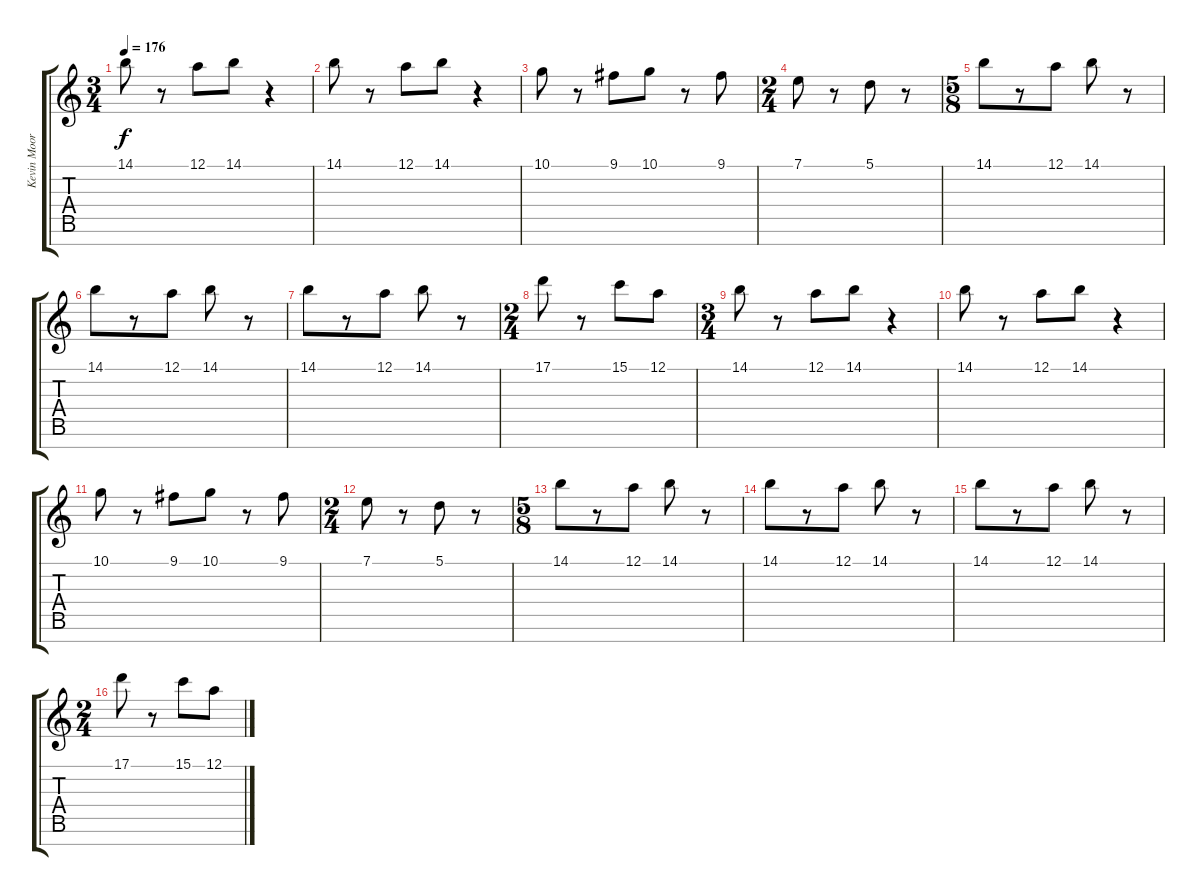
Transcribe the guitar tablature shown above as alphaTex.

\track ("Kevin Moore - 2" "Kevin Moor") {instrument voiceoohs}
\staff {score tabs}
\tuning (A4 E4 C4 G3 D3 A2 E2) {hide}
\ts (3 4)
\tempo 176
\clef g2
\ks c
14.1.8{dy f} r.8 12.1.8 14.1.8 r.4 |
14.1.8 r.8 12.1.8 14.1.8 r.4 |
10.1.8 r.8 9.1.8 10.1.8 r.8 9.1.8 |
\ts (2 4)
7.1.8 r.8 5.1.8 r.8 |
\ts (5 8)
14.1.8 r.8 12.1.8 14.1.8 r.8 |
14.1.8 r.8 12.1.8 14.1.8 r.8 |
14.1.8 r.8 12.1.8 14.1.8 r.8 |
\ts (2 4)
17.1.8 r.8 15.1.8 12.1.8 |
\ts (3 4)
14.1.8 r.8 12.1.8 14.1.8 r.4 |
14.1.8 r.8 12.1.8 14.1.8 r.4 |
10.1.8 r.8 9.1.8 10.1.8 r.8 9.1.8 |
\ts (2 4)
7.1.8 r.8 5.1.8 r.8 |
\ts (5 8)
14.1.8 r.8 12.1.8 14.1.8 r.8 |
14.1.8 r.8 12.1.8 14.1.8 r.8 |
14.1.8 r.8 12.1.8 14.1.8 r.8 |
\ts (2 4)
17.1.8 r.8 15.1.8 12.1.8
